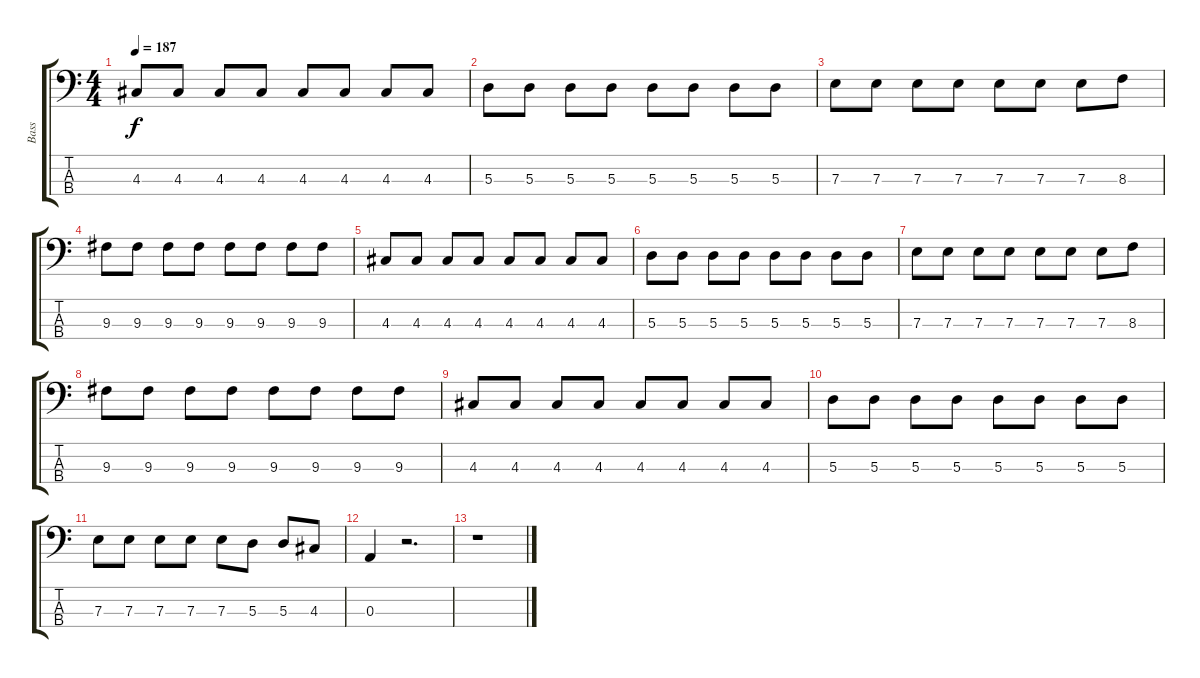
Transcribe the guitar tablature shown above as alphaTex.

\track ("Bass" "Bass") {instrument electricbassfinger}
\staff {score tabs}
\tuning (G2 D2 A1 E1) {hide}
\ts (4 4)
\tempo 187
\clef f4
\ks c
4.3.8{dy f} 4.3.8 4.3.8 4.3.8 4.3.8 4.3.8 4.3.8 4.3.8 |
5.3.8 5.3.8 5.3.8 5.3.8 5.3.8 5.3.8 5.3.8 5.3.8 |
7.3.8 7.3.8 7.3.8 7.3.8 7.3.8 7.3.8 7.3.8 8.3.8 |
9.3.8 9.3.8 9.3.8 9.3.8 9.3.8 9.3.8 9.3.8 9.3.8 |
4.3.8 4.3.8 4.3.8 4.3.8 4.3.8 4.3.8 4.3.8 4.3.8 |
5.3.8 5.3.8 5.3.8 5.3.8 5.3.8 5.3.8 5.3.8 5.3.8 |
7.3.8 7.3.8 7.3.8 7.3.8 7.3.8 7.3.8 7.3.8 8.3.8 |
9.3.8 9.3.8 9.3.8 9.3.8 9.3.8 9.3.8 9.3.8 9.3.8 |
4.3.8 4.3.8 4.3.8 4.3.8 4.3.8 4.3.8 4.3.8 4.3.8 |
5.3.8 5.3.8 5.3.8 5.3.8 5.3.8 5.3.8 5.3.8 5.3.8 |
7.3.8 7.3.8 7.3.8 7.3.8 7.3.8 5.3.8 5.3.8 4.3.8 |
0.3.4 r.2{d} |
r.1
